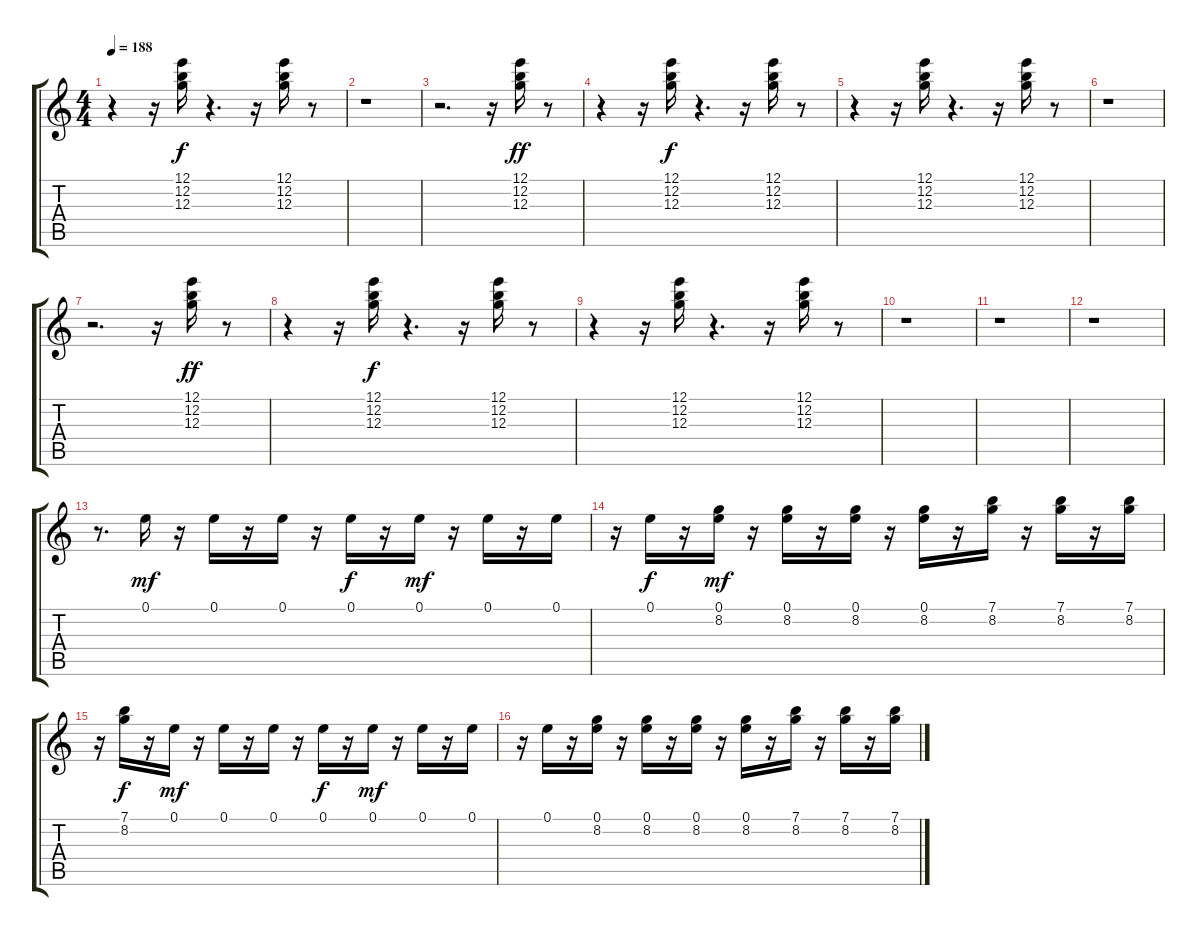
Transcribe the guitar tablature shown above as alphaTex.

\track "" {instrument electricguitarclean}
\staff {score tabs}
\tuning (E4 B3 G3 D3 A2 E2) {hide}
\ts (4 4)
\tempo 188
\clef g2
\ks c
r.4{dy f} r.16 (12.1 12.2 12.3).16 r.4{d} r.16 (12.1 12.2 12.3).16 r.8 |
r.1 |
r.2{d} r.16 (12.1 12.2 12.3).16{dy ff} r.8 |
r.4 r.16 (12.1 12.2 12.3).16{dy f} r.4{d} r.16 (12.1 12.2 12.3).16 r.8 |
r.4 r.16 (12.1 12.2 12.3).16 r.4{d} r.16 (12.1 12.2 12.3).16 r.8 |
r.1 |
r.2{d} r.16 (12.1 12.2 12.3).16{dy ff} r.8 |
r.4 r.16 (12.1 12.2 12.3).16{dy f} r.4{d} r.16 (12.1 12.2 12.3).16 r.8 |
r.4 r.16 (12.1 12.2 12.3).16 r.4{d} r.16 (12.1 12.2 12.3).16 r.8 |
r.1 |
r.1 |
r.1 |
r.8{d} 0.1.16{dy mf balance 15 instrument lead2sawtooth} r.16 0.1.16 r.16 0.1.16 r.16 0.1.16{dy f} r.16 0.1.16{dy mf} r.16 0.1.16 r.16 0.1.16 |
r.16 0.1.16{dy f} r.16 (0.1 8.2).16{dy mf} r.16 (0.1 8.2).16 r.16 (0.1 8.2).16 r.16 (0.1 8.2).16 r.16 (7.1 8.2).16 r.16 (7.1 8.2).16 r.16 (7.1 8.2).16 |
r.16 (7.1 8.2).16{dy f} r.16 0.1.16{dy mf} r.16 0.1.16 r.16 0.1.16 r.16 0.1.16{dy f} r.16 0.1.16{dy mf} r.16 0.1.16 r.16 0.1.16 |
r.16 0.1.16 r.16 (0.1 8.2).16 r.16 (0.1 8.2).16 r.16 (0.1 8.2).16 r.16 (0.1 8.2).16 r.16 (7.1 8.2).16 r.16 (7.1 8.2).16 r.16 (7.1 8.2).16
